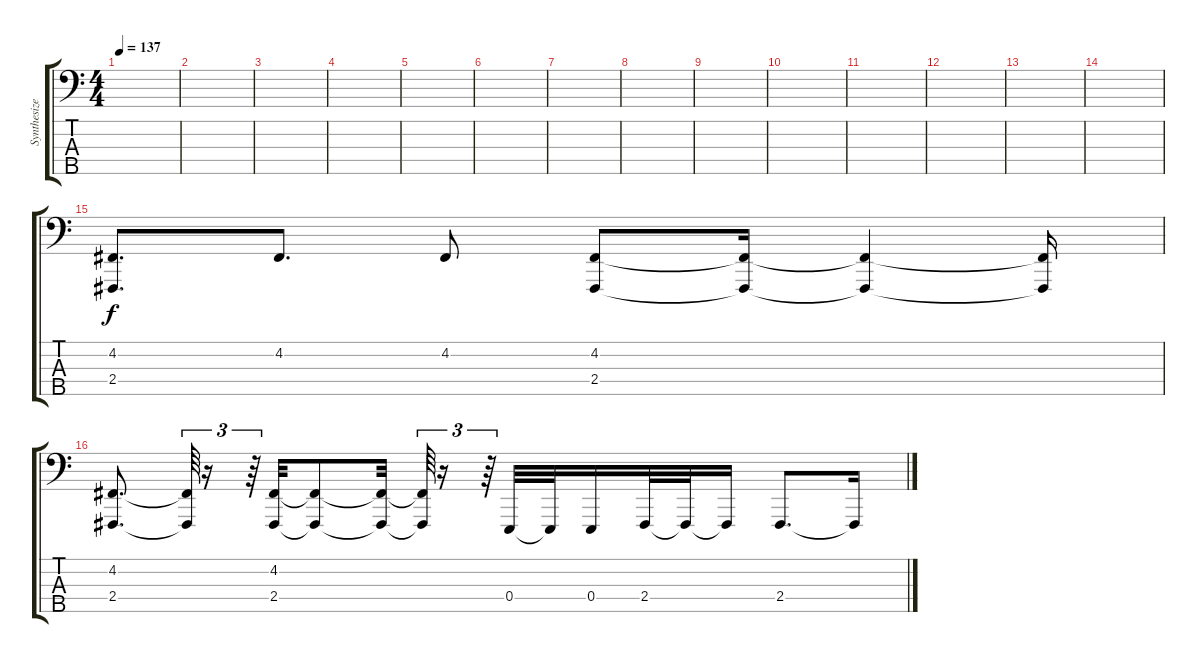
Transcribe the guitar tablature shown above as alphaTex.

\track ("Synthesizer" "Synthesize") {instrument pad6metallic}
\staff {score tabs}
\tuning (G2 D2 A1 E1 B0) {hide}
\ts (4 4)
\tempo 137
\clef f4
\ks c
|
|
|
|
|
|
|
|
|
|
|
|
|
|
(4.2 2.4).8{d} 4.2.8{d} 4.2.8 (4.2 2.4).8 (4.2{t} 2.4{t}).16 (4.2{t} 2.4{t}).4 (4.2{t} 2.4{t}).16 |
(4.2 2.4).8{d} (4.2{t} 2.4{t}).64{tu (3 2)} r.16{tu (3 2)} r.64{tu (3 2)} (4.2 2.4).32 (4.2{t} 2.4{t}).8 (4.2{t} 2.4{t}).32 (4.2{t} 2.4{t}).64{tu (3 2)} r.16{tu (3 2)} r.64{tu (3 2)} 0.4.32 0.4{t}.32 0.4.16 2.4.32 2.4{t}.32 2.4{t}.16 2.4.8{d} 2.4{t}.16
